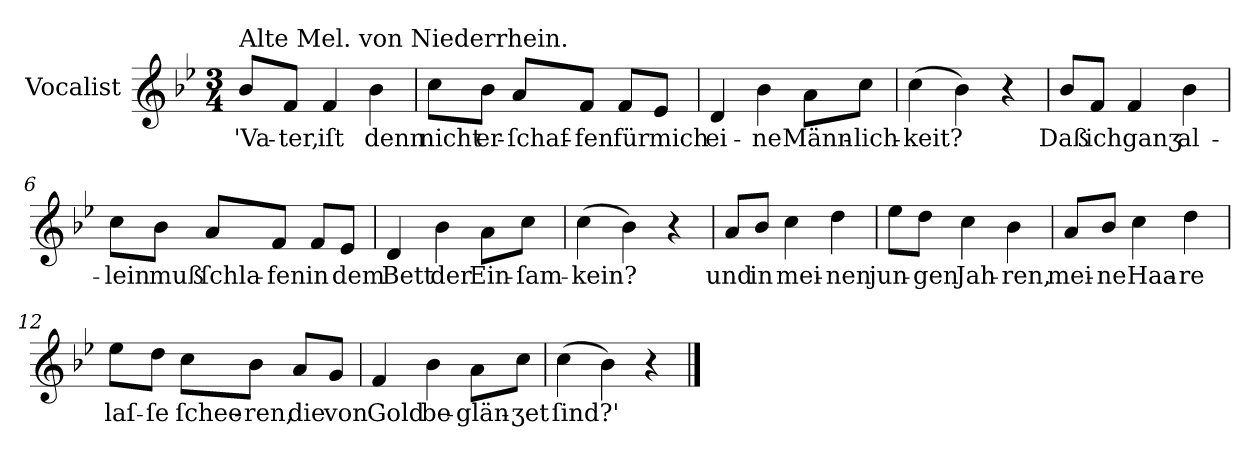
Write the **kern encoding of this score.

**kern	**text
*part1	*part1
*staff1	*staff1
*I"Vocalist	*
*k[b-e-]	*
*B-:	*
*M3/4	*
=1	=1
!LO:TX:a:t=Alte Mel. von Niederrhein.	!
8b-L	'Va-
8fJ	-ter,
4f	iſt
4b-	denn
=2	=2
8ccL	nicht
8b-J	er-
8aL	-ſchaf-
8fJ	-fen
8fL	für
8e-J	mich
=3	=3
4d	ei-
4b-	-ne
8aL	Männ-
8ccJ	-lich-
=4	=4
(4cc	-keit?
4b-)	.
4r	.
=5	=5
8b-L	Daß
8fJ	ich
4f	ganʒ
4b-	al-
=6	=6
8ccL	-lein
8b-J	muß
8aL	ſchla-
8fJ	-fen
8fL	in
8e-J	dem
=7	=7
4d	Bett
4b-	der
8aL	Ein-
8ccJ	-ſam-
=8	=8
(4cc	-kein?
4b-)	.
4r	.
=9	=9
8aL	und
8b-J	in
4cc	mei-
4dd	-nen
=10	=10
8ee-L	jun-
8ddJ	-gen
4cc	Jah-
4b-	-ren,
=11	=11
8aL	mei-
8b-J	-ne
4cc	Haa-
4dd	-re
=12	=12
8ee-L	laſ-
8ddJ	-ſe
8ccL	ſchee-
8b-J	-ren,
8aL	die
8gJ	von
=13	=13
4f	Gold
4b-	be-
8aL	-glän-
8ccJ	-ʒet
=14	=14
(4cc	ſind?'
4b-)	.
4r	.
==	==
*-	*-
